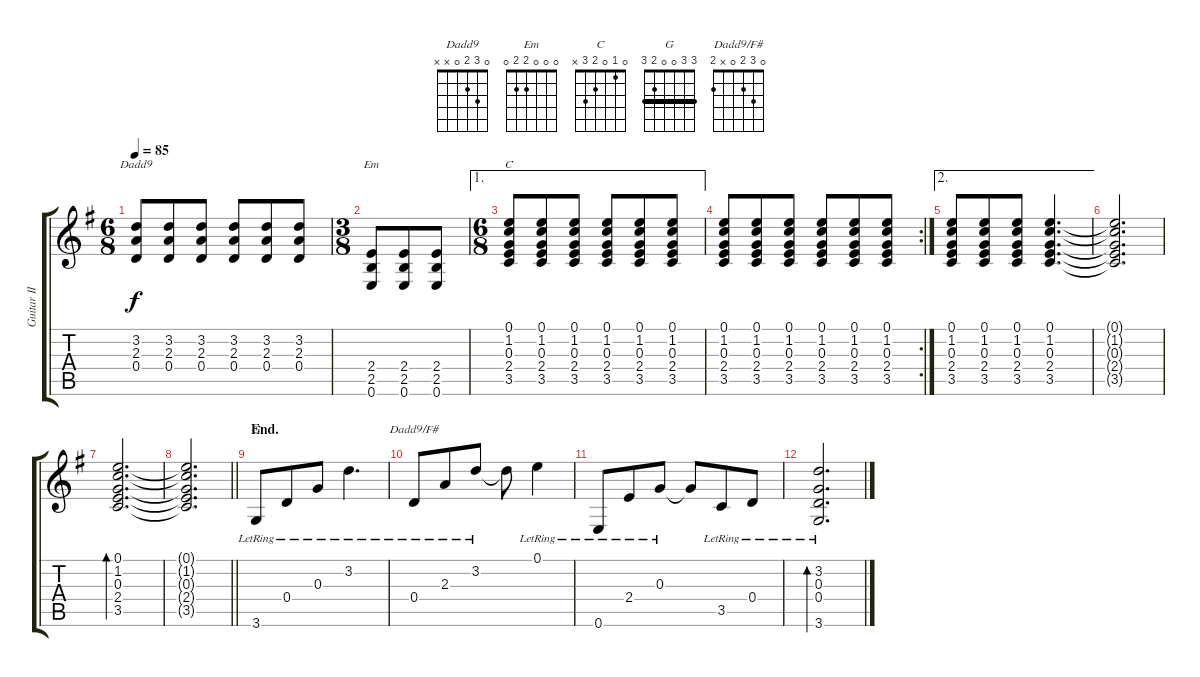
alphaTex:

\track ("Guitar II" "Guitar II") {instrument electricguitarclean}
\staff {score tabs}
\tuning (E4 B3 G3 D3 A2 E2) {hide}
\chord ("Dadd9" 0 3 2 0 x x)
\chord ("Em" 0 0 0 2 2 0)
\chord ("C" 0 1 0 2 3 x)
\chord ("G" 3 3 0 0 2 3) {barre 3}
\chord ("Dadd9/F#" 0 3 2 0 x 2)
\ts (6 8)
\tempo 85
\clef g2
\ks g
(3.2 2.3 0.4).8{ch "Dadd9" dy f} (3.2 2.3 0.4).8 (3.2 2.3 0.4).8 (3.2 2.3 0.4).8 (3.2 2.3 0.4).8 (3.2 2.3 0.4).8 |
\ts (3 8)
(2.4 2.5 0.6).8{ch "Em"} (2.4 2.5 0.6).8 (2.4 2.5 0.6).8 |
\ae 1
\ts (6 8)
(0.1 1.2 0.3 2.4 3.5).8{ch "C"} (0.1 1.2 0.3 2.4 3.5).8 (0.1 1.2 0.3 2.4 3.5).8 (0.1 1.2 0.3 2.4 3.5).8 (0.1 1.2 0.3 2.4 3.5).8 (0.1 1.2 0.3 2.4 3.5).8 |
\rc 2
(0.1 1.2 0.3 2.4 3.5).8 (0.1 1.2 0.3 2.4 3.5).8 (0.1 1.2 0.3 2.4 3.5).8 (0.1 1.2 0.3 2.4 3.5).8 (0.1 1.2 0.3 2.4 3.5).8 (0.1 1.2 0.3 2.4 3.5).8 |
\ae 2
(0.1 1.2 0.3 2.4 3.5).8 (0.1 1.2 0.3 2.4 3.5).8 (0.1 1.2 0.3 2.4 3.5).8 (0.1 1.2 0.3 2.4 3.5).4{d} |
(0.1{t} 1.2{t} 0.3{t} 2.4{t} 3.5{t}).2{d} |
(0.1 1.2 0.3 2.4 3.5).2{d bd 120} |
\barLineRight lightlight
(0.1{t} 1.2{t} 0.3{t} 2.4{t} 3.5{t}).2{d} |
\section ("" "End.")
3.6{lr}.8{ch "G" instrument electricguitarclean} 0.4{lr}.8 0.3{lr}.8 3.2{lr}.4{d} |
0.4{lr}.8{ch "Dadd9/F#"} 2.3{lr}.8 3.2{lr}.8 3.2{t}.8 0.1{lr}.4 |
0.6{lr}.8 2.4{lr}.8 0.3{lr}.8 0.3{t}.8 3.5{lr}.8 0.4{lr}.8 |
(3.2 0.3 0.4 3.6{lr}).2{d bd 120}
